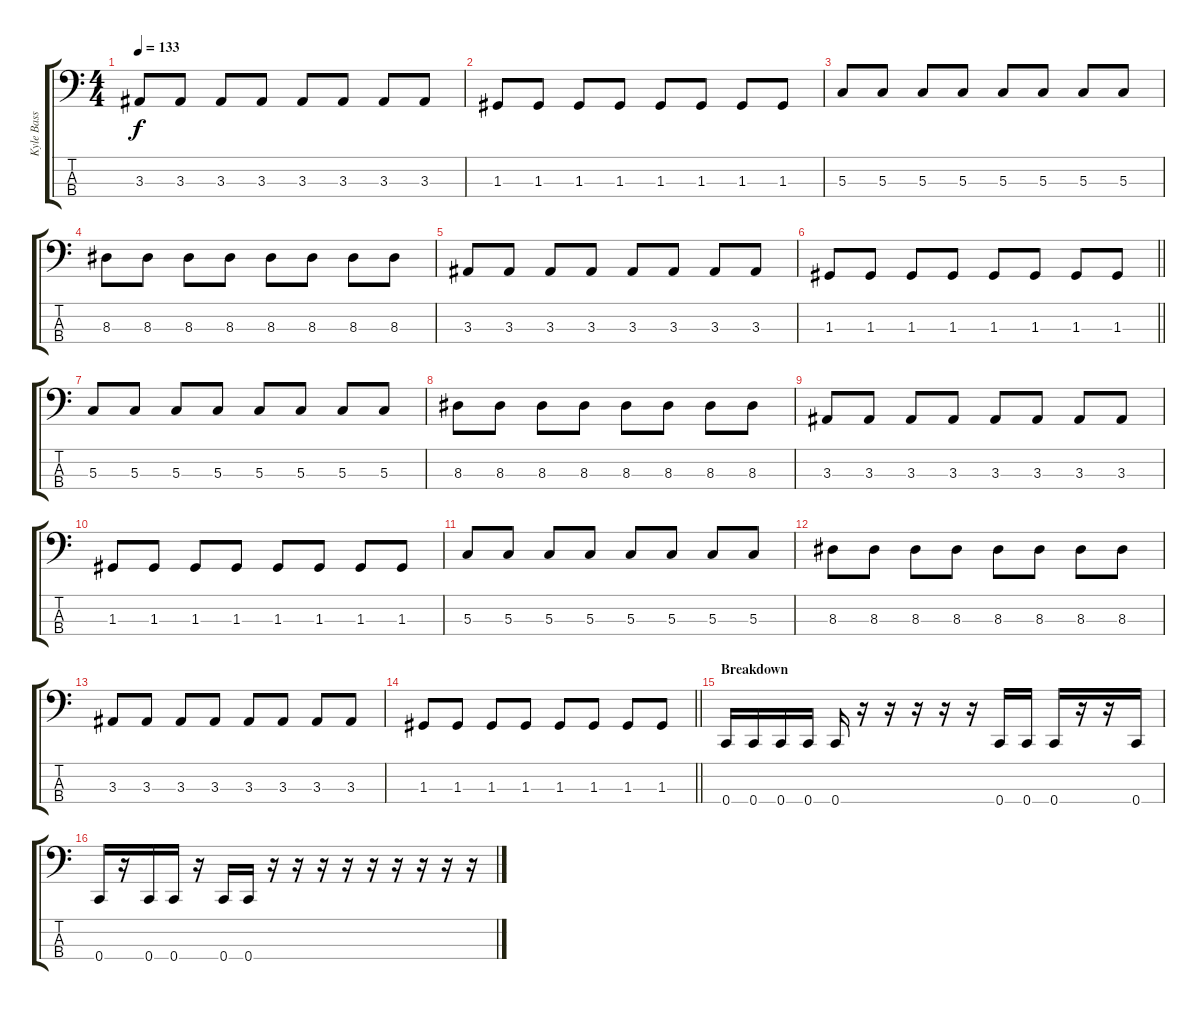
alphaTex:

\track ("Kyle Bass" "Kyle Bass") {instrument electricbasspick}
\staff {score tabs}
\tuning (F2 C2 G1 C1) {hide}
\ts (4 4)
\tempo 133
\clef f4
\ks c
3.3.8{dy f} 3.3.8 3.3.8 3.3.8 3.3.8 3.3.8 3.3.8 3.3.8 |
1.3.8 1.3.8 1.3.8 1.3.8 1.3.8 1.3.8 1.3.8 1.3.8 |
5.3.8 5.3.8 5.3.8 5.3.8 5.3.8 5.3.8 5.3.8 5.3.8 |
8.3.8 8.3.8 8.3.8 8.3.8 8.3.8 8.3.8 8.3.8 8.3.8 |
3.3.8 3.3.8 3.3.8 3.3.8 3.3.8 3.3.8 3.3.8 3.3.8 |
\barLineRight lightlight
1.3.8 1.3.8 1.3.8 1.3.8 1.3.8 1.3.8 1.3.8 1.3.8 |
\section ("" "")
5.3.8 5.3.8 5.3.8 5.3.8 5.3.8 5.3.8 5.3.8 5.3.8 |
8.3.8 8.3.8 8.3.8 8.3.8 8.3.8 8.3.8 8.3.8 8.3.8 |
3.3.8 3.3.8 3.3.8 3.3.8 3.3.8 3.3.8 3.3.8 3.3.8 |
1.3.8 1.3.8 1.3.8 1.3.8 1.3.8 1.3.8 1.3.8 1.3.8 |
5.3.8 5.3.8 5.3.8 5.3.8 5.3.8 5.3.8 5.3.8 5.3.8 |
8.3.8 8.3.8 8.3.8 8.3.8 8.3.8 8.3.8 8.3.8 8.3.8 |
3.3.8 3.3.8 3.3.8 3.3.8 3.3.8 3.3.8 3.3.8 3.3.8 |
\barLineRight lightlight
1.3.8 1.3.8 1.3.8 1.3.8 1.3.8 1.3.8 1.3.8 1.3.8 |
\section ("" "Breakdown")
0.4.16 0.4.16 0.4.16 0.4.16 0.4.16 r.16 r.16 r.16 r.16 r.16 0.4.16 0.4.16 0.4.16 r.16 r.16 0.4.16 |
0.4.16 r.16 0.4.16 0.4.16 r.16 0.4.16 0.4.16 r.16 r.16 r.16 r.16 r.16 r.16 r.16 r.16 r.16
